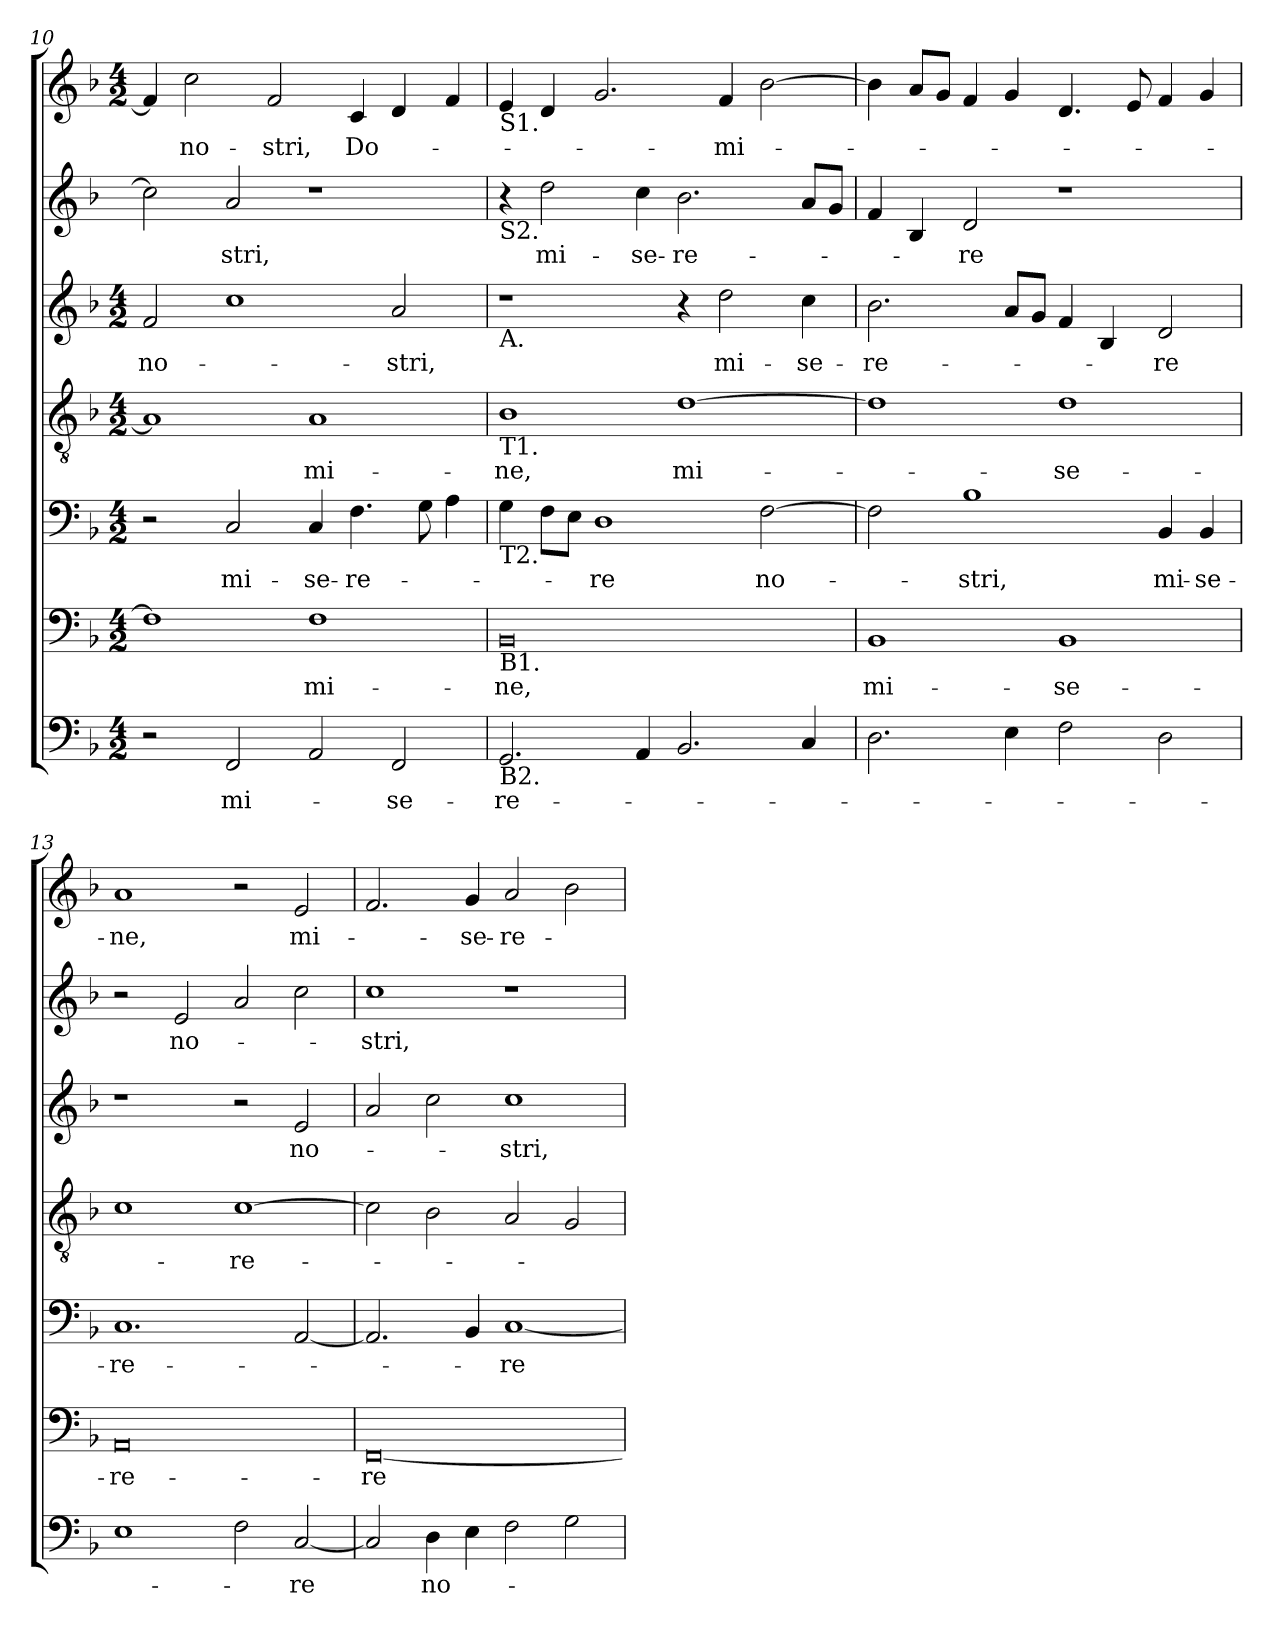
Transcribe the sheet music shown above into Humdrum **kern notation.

**kern	**text	**kern	**text	**kern	**text	**kern	**text	**kern	**text	**kern	**text	**kern	**text
*part7	*part7	*part6	*part6	*part5	*part5	*part4	*part4	*part3	*part3	*part2	*part2	*part1	*part1
*staff7	*staff7	*staff6	*staff6	*staff5	*staff5	*staff4	*staff4	*staff3	*staff3	*staff2	*staff2	*staff1	*staff1
*clefF4	*	*clefF4	*	*clefF4	*	*clefGv2	*	*clefG2	*	*clefG2	*	*clefG2	*
*k[b-]	*	*k[b-]	*	*k[b-]	*	*k[b-]	*	*k[b-]	*	*k[b-]	*	*k[b-]	*
*F:	*	*F:	*	*F:	*	*F:	*	*F:	*	*F:	*	*F:	*
*M4/2	*	*M4/2	*	*M4/2	*	*M4/2	*	*M4/2	*	*	*	*M4/2	*
=10	=10	=10	=10	=10	=10	=10	=10	=10	=10	=10	=10	=10	=10
!	!	!	!	!	!	!	!	!	!LO:LY:b	!	!	!	!
2r	.	1F]	.	2r	.	1A]	.	2f/	no-	2cc\]	.	4f/]	.
!	!	!	!	!	!	!	!	!	!	!	!	!	!LO:LY:b
.	.	.	.	.	.	.	.	.	.	.	.	2cc\	no-
!	!LO:LY:b	!	!	!	!LO:LY:b	!	!	!	!	!	!LO:LY:b	!	!
2FF/	mi-	.	.	2C/	mi-	.	.	1cc	.	2a/	-stri,	.	.
!	!	!	!	!	!	!	!	!	!	!	!	!	!LO:LY:b
.	.	.	.	.	.	.	.	.	.	.	.	2f/	-stri,
!	!	!	!LO:LY:b	!	!LO:LY:b	!	!LO:LY:b	!	!	!	!	!	!
2AA/	.	1F	-mi-	4C/	-se-	1A	-mi-	.	.	1r	.	.	.
!	!	!	!	!	!LO:LY:b	!	!	!	!	!	!	!	!LO:LY:b
.	.	.	.	4.F\	-re-	.	.	.	.	.	.	4c/	Do-
!	!LO:LY:b	!	!	!	!	!	!	!	!LO:LY:b	!	!	!	!
2FF/	-se-	.	.	.	.	.	.	2a/	-stri,	.	.	4d/	.
.	.	.	.	8G\	.	.	.	.	.	.	.	.	.
.	.	.	.	4A\	.	.	.	.	.	.	.	4f/	.
!!LO:LB:g=z
=11	=11	=11	=11	=11	=11	=11	=11	=11	=11	=11	=11	=11	=11
!	!	!	!	!	!	!	!	!	!	!	!	!LO:TX:b:t=S1.	!
!	!	!	!	!	!	!	!	!	!	!LO:TX:b:t=S2.	!	!	!
!	!	!	!	!	!	!	!	!LO:TX:b:t=A.	!	!	!	!	!
!	!	!	!	!	!	!LO:TX:b:t=T1.	!	!	!	!	!	!	!
!	!	!	!	!LO:TX:b:t=T2.	!	!	!	!	!	!	!	!	!
!	!	!LO:TX:b:t=B1.	!	!	!	!	!	!	!	!	!	!	!
!LO:TX:b:t=B2.	!	!	!	!	!	!	!	!	!	!	!	!	!
!	!LO:LY:b	!	!LO:LY:b	!	!	!	!LO:LY:b	!	!	!	!	!	!
2.GG/	-re-	0BB-	-ne,	4G\	.	1B-	-ne,	1r	.	4r	.	4e/	.
!	!	!	!	!	!	!	!	!	!	!	!LO:LY:b	!	!
.	.	.	.	8F\L	.	.	.	.	.	2dd\	mi-	4d/	.
.	.	.	.	8E\J	.	.	.	.	.	.	.	.	.
!	!	!	!	!	!LO:LY:b	!	!	!	!	!	!	!	!
.	.	.	.	1D	-re	.	.	.	.	.	.	2.g/	.
!	!	!	!	!	!	!	!	!	!	!	!LO:LY:b	!	!
4AA/	.	.	.	.	.	.	.	.	.	4cc\	-se-	.	.
!	!	!	!	!	!	!	!LO:LY:b	!	!	!	!LO:LY:b	!	!
2.BB-/	.	.	.	.	.	[1d	mi-	4r	.	2.b-\	-re-	.	.
!	!	!	!	!	!	!	!	!	!LO:LY:b	!	!	!	!LO:LY:b
.	.	.	.	.	.	.	.	2dd\	mi-	.	.	4f/	-mi-
!	!	!	!	!	!LO:LY:b	!	!	!	!	!	!	!	!
.	.	.	.	[2F\	no-	.	.	.	.	.	.	[2b-\	.
!	!	!	!	!	!	!	!	!	!LO:LY:b	!	!	!	!
4C/	.	.	.	.	.	.	.	4cc\	-se-	8a/L	.	.	.
.	.	.	.	.	.	.	.	.	.	8g/J	.	.	.
=12	=12	=12	=12	=12	=12	=12	=12	=12	=12	=12	=12	=12	=12
!	!	!	!LO:LY:b	!	!	!	!	!	!LO:LY:b	!	!	!	!
2.D\	.	1BB-	mi-	2F\]	.	1d]	.	2.b-\	-re-	4f/	.	4b-\]	.
.	.	.	.	.	.	.	.	.	.	4B-/	.	8a/L	.
.	.	.	.	.	.	.	.	.	.	.	.	8g/J	.
!	!	!	!	!	!LO:LY:b	!	!	!	!	!	!LO:LY:b	!	!
.	.	.	.	1B-	-stri,	.	.	.	.	2d/	-re	4f/	.
4E\	.	.	.	.	.	.	.	8a/L	.	.	.	4g/	.
.	.	.	.	.	.	.	.	8g/J	.	.	.	.	.
!	!	!	!LO:LY:b	!	!	!	!LO:LY:b	!	!	!	!	!	!
2F\	.	1BB-	-se-	.	.	1d	-se-	4f/	.	1r	.	4.d/	.
.	.	.	.	.	.	.	.	4B-/	.	.	.	.	.
.	.	.	.	.	.	.	.	.	.	.	.	8e/	.
!	!	!	!	!	!LO:LY:b	!	!	!	!LO:LY:b	!	!	!	!
2D\	.	.	.	4BB-/	mi-	.	.	2d/	-re	.	.	4f/	.
!	!	!	!	!	!LO:LY:b	!	!	!	!	!	!	!	!
.	.	.	.	4BB-/	-se-	.	.	.	.	.	.	4g/	.
=13	=13	=13	=13	=13	=13	=13	=13	=13	=13	=13	=13	=13	=13
!	!	!	!LO:LY:b	!	!LO:LY:b	!	!	!	!	!	!	!	!LO:LY:b
1E	.	0AA	-re-	1.C	-re-	1c	.	1r	.	2r	.	1a	-ne,
!	!	!	!	!	!	!	!	!	!	!	!LO:LY:b	!	!
.	.	.	.	.	.	.	.	.	.	2e/	no-	.	.
!	!	!	!	!	!	!	!LO:LY:b	!	!	!	!	!	!
2F\	.	.	.	.	.	[1c	-re-	2r	.	2a/	.	2r	.
!	!LO:LY:b	!	!	!	!	!	!	!	!LO:LY:b	!	!	!	!LO:LY:b
[2C/	-re	.	.	[2AA/	.	.	.	2e/	no-	2cc\	.	2e/	mi-
=14	=14	=14	=14	=14	=14	=14	=14	=14	=14	=14	=14	=14	=14
!	!	!	!LO:LY:b	!	!	!	!	!	!	!	!LO:LY:b	!	!
2C/]	.	[0FF	-re	2.AA/]	.	2c\]	.	2a/	.	1cc	-stri,	2.f/	.
!	!LO:LY:b	!	!	!	!	!	!	!	!	!	!	!	!
4D\	no-	.	.	.	.	2B-\	.	2cc\	.	.	.	.	.
!	!	!	!	!	!	!	!	!	!	!	!	!	!LO:LY:b
4E\	.	.	.	4BB-/	.	.	.	.	.	.	.	4g/	-se-
!	!	!	!	!	!LO:LY:b	!	!	!	!LO:LY:b	!	!	!	!LO:LY:b
2F\	.	.	.	[1C	-re	2A/	.	1cc	-stri,	1r	.	2a/	-re-
2G\	.	.	.	.	.	2G/	.	.	.	.	.	2b-\	.
=	=	=	=	=	=	=	=	=	=	=	=	=	=
*-	*-	*-	*-	*-	*-	*-	*-	*-	*-	*-	*-	*-	*-
